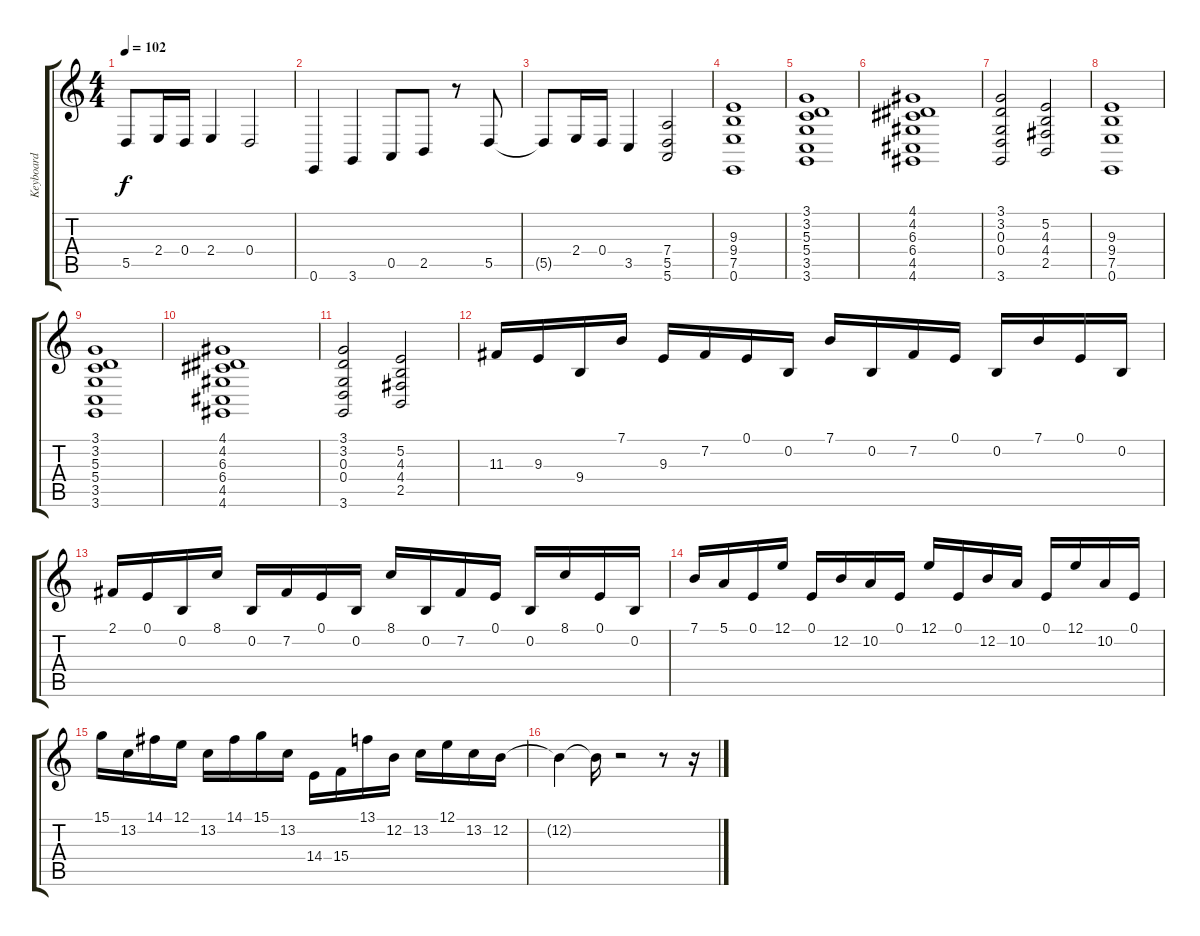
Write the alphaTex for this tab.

\track ("Keyboard" "Keyboard") {instrument lead2sawtooth}
\staff {score tabs}
\tuning (E4 B3 G3 D3 A2 E2) {hide}
\ts (4 4)
\tempo 102
\clef g2
\ks c
5.5{t}.8{dy f} 2.4.16 0.4.16 2.4.4 0.4.2 |
0.6.4 3.6.4 0.5.8 2.5.8 r.8 5.5.8 |
5.5{t}.8 2.4.16 0.4.16 3.5.4 (7.4 5.5 5.6).2 |
(9.3 9.4 7.5 0.6).1 |
(3.1 3.2 5.3 5.4 3.5 3.6).1 |
(4.1 4.2 6.3 6.4 4.5 4.6).1 |
(3.1 3.2 0.3 0.4 3.6).2 (5.2 4.3 4.4 2.5).2 |
(9.3 9.4 7.5 0.6).1 |
(3.1 3.2 5.3 5.4 3.5 3.6).1 |
(4.1 4.2 6.3 6.4 4.5 4.6).1 |
(3.1 3.2 0.3 0.4 3.6).2 (5.2 4.3 4.4 2.5).2 |
11.3.16 9.3.16 9.4.16 7.1.16 9.3.16 7.2.16 0.1.16 0.2.16 7.1.16 0.2.16 7.2.16 0.1.16 0.2.16 7.1.16 0.1.16 0.2.16 |
2.1.16 0.1.16 0.2.16 8.1.16 0.2.16 7.2.16 0.1.16 0.2.16 8.1.16 0.2.16 7.2.16 0.1.16 0.2.16 8.1.16 0.1.16 0.2.16 |
7.1.16 5.1.16 0.1.16 12.1.16 0.1.16 12.2.16 10.2.16 0.1.16 12.1.16 0.1.16 12.2.16 10.2.16 0.1.16 12.1.16 10.2.16 0.1.16 |
15.1.16 13.2.16 14.1.16 12.1.16 13.2.16 14.1.16 15.1.16 13.2.16 14.4.16 15.4.16 13.1.16 12.2.16 13.2.16 12.1.16 13.2.16 12.2.16 |
12.2{t}.4 12.2{t}.16 r.2 r.8 r.16
